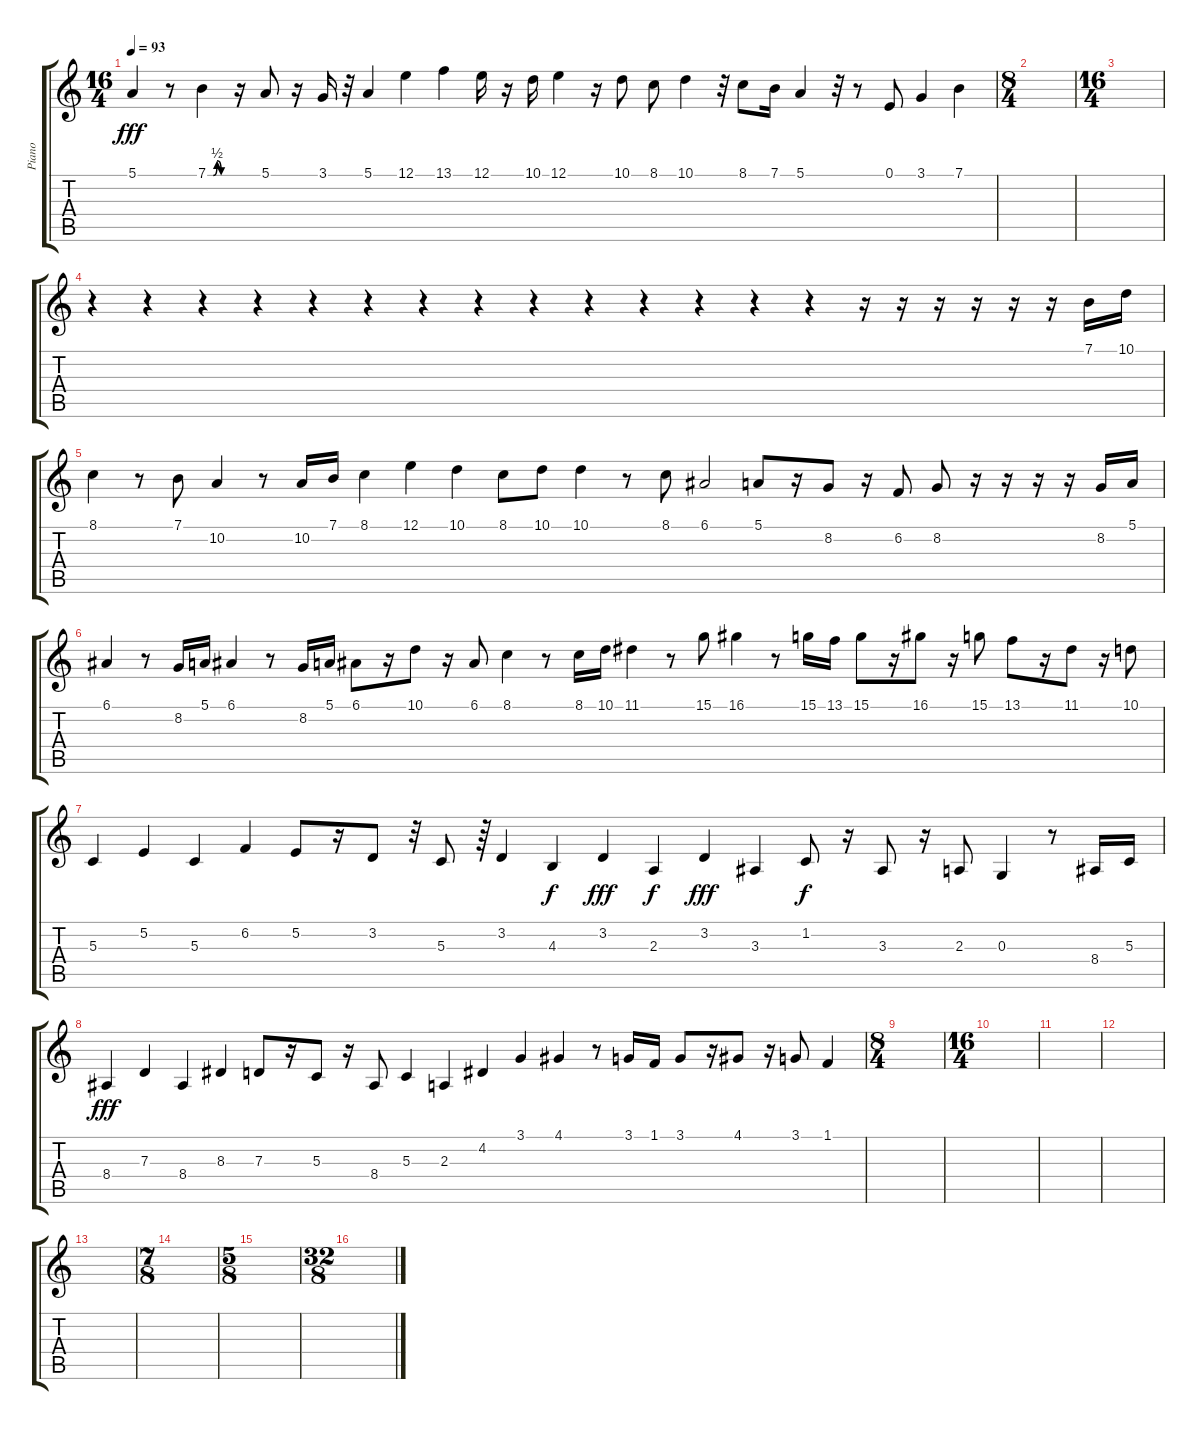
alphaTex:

\track ("Piano" "Piano") {solo instrument stringensemble1}
\staff {score tabs}
\tuning (E4 B3 G3 D3 A2 E2) {hide}
\ts (16 4)
\tempo 93
\clef g2
\ks c
5.1.4{dy fff} r.8 7.1{be (custom 0 0 15 0 25 2 36 0 45 0 60 0)}.4 r.16 5.1.8 r.16 3.1.16 r.32 5.1.4 12.1.4 13.1.4 12.1.16 r.16 10.1.16 12.1.4 r.16 10.1.8 8.1.8 10.1.4 r.32 8.1.8 7.1.16 5.1.4 r.32 r.8 0.1.8 3.1.4 7.1.4 |
\ts (8 4)
|
\ts (16 4)
|
r.4 r.4 r.4 r.4 r.4 r.4 r.4 r.4 r.4 r.4 r.4 r.4 r.4 r.4 r.16 r.16 r.16 r.16 r.16 r.16 7.1.16 10.1.16 |
8.1.4 r.8 7.1.8 10.2.4 r.8 10.2.16 7.1.16 8.1.4 12.1.4 10.1.4 8.1.8 10.1.8 10.1.4 r.8 8.1.8 6.1.2 5.1.8 r.16 8.2.8 r.16 6.2.8 8.2.8 r.16 r.16 r.16 r.16 8.2.16 5.1.16 |
6.1.4 r.8 8.2.16 5.1.16 6.1.4 r.8 8.2.16 5.1.16 6.1.8 r.16 10.1.8 r.16 6.1.8 8.1.4 r.8 8.1.16 10.1.16 11.1.4 r.8 15.1.8 16.1.4 r.8 15.1.16 13.1.16 15.1.8 r.16 16.1.8 r.16 15.1.8 13.1.8 r.16 11.1.8 r.16 10.1.8 |
5.3.4 5.2.4 5.3.4 6.2.4 5.2.8 r.16 3.2.8 r.32 5.3.8 r.64 3.2.4 4.3.4{dy f} 3.2.4{dy fff} 2.3.4{dy f} 3.2.4{dy fff} 3.3.4 1.2.8{dy f} r.16 3.3.8 r.16 2.3.8 0.3.4 r.8 8.4.16 5.3.16 |
8.4.4{dy fff} 7.3.4 8.4.4 8.3.4 7.3.8 r.16 5.3.8 r.16 8.4.8 5.3.4 2.3.4 4.2.4 3.1.4 4.1.4 r.8 3.1.16 1.1.16 3.1.8 r.16 4.1.8 r.16 3.1.8 1.1.4 |
\ts (8 4)
|
\ts (16 4)
|
|
|
|
\ts (7 8)
|
\ts (5 8)
|
\ts (32 8)
